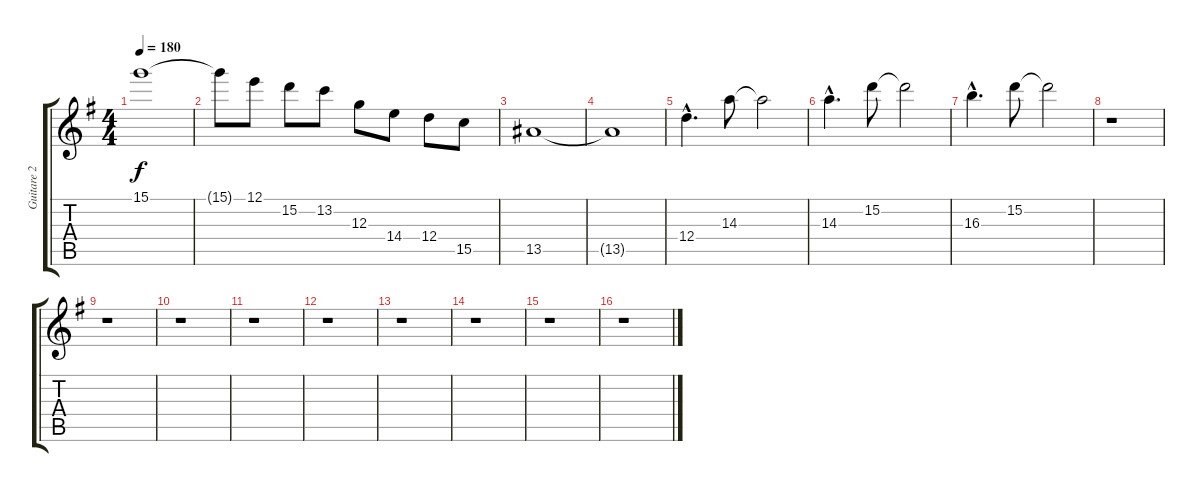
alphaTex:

\track ("Guitare 2" "Guitare 2") {instrument distortionguitar}
\staff {score tabs}
\tuning (E4 B3 G3 D3 A2 E2) {hide}
\ts (4 4)
\tempo 180
\clef g2
\ks g
15.1.1{dy f} |
15.1{t}.8 12.1.8 15.2.8 13.2.8 12.3.8 14.4.8 12.4.8 15.5.8 |
13.5.1 |
13.5{t}.1 |
12.4{hac}.4{d} 14.3.8 14.3{t}.2 |
14.3{hac}.4{d} 15.2.8 15.2{t}.2 |
16.3{hac}.4{d} 15.2.8 15.2{t}.2 |
r.1 |
r.1 |
r.1 |
r.1 |
r.1 |
r.1 |
r.1 |
r.1 |
r.1
